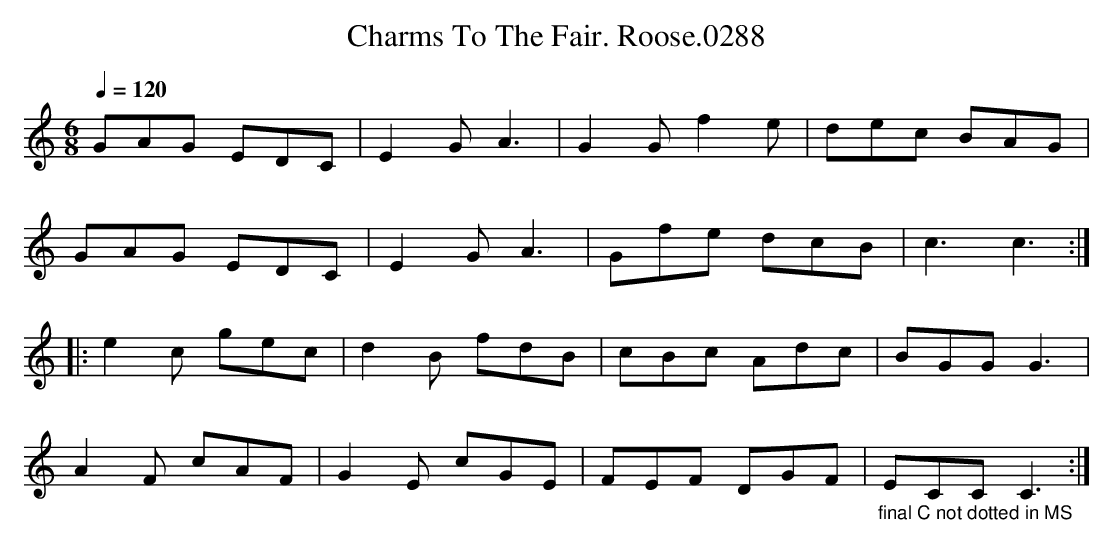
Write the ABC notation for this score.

X:1
T:Charms To The Fair. Roose.0288
M:6/8
L:1/8
Q:1/4=120
K:C clef=treble
GAG EDC|E2G A3|G2G f2e|dec BAG|
GAG EDC|E2G A3|Gfe dcB|c3c3:|
|:e2c gec|d2B fdB|cBc Adc|BGG G3|
A2F cAF|G2E cGE|FEF DGF|"_final C not dotted in MS"ECC C3:|
